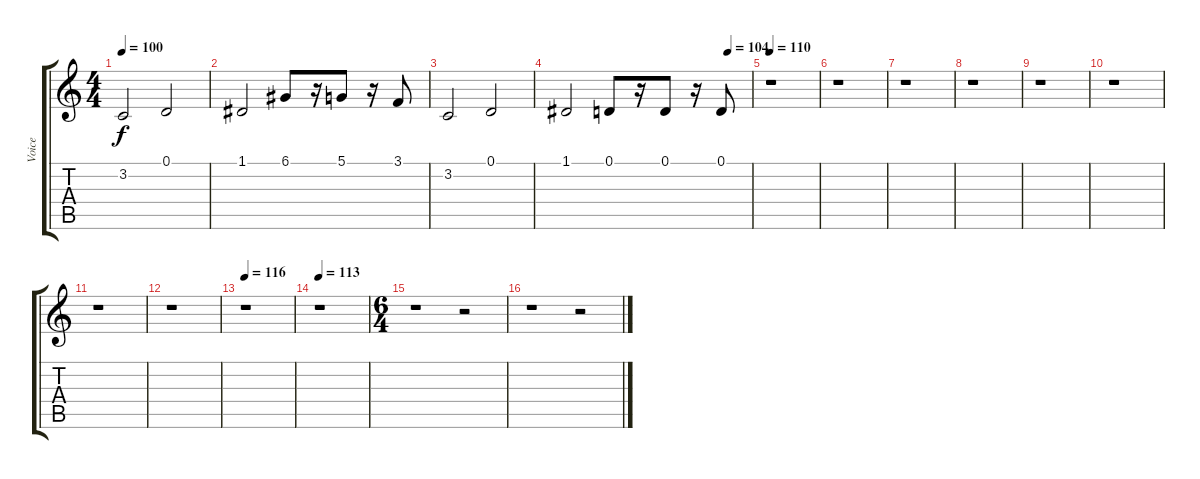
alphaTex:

\track ("Voice" "Voice") {instrument synthvoice}
\staff {score tabs}
\tuning (D4 A3 F3 C3 G2 D2) {hide}
\ts (4 4)
\tempo 100
\clef g2
\ks c
3.2.2{dy f} 0.1.2 |
1.1.2 6.1.8 r.16 5.1.8 r.16 3.1.8 |
3.2.2 0.1.2 |
\tempo (104 0.875)
1.1.2 0.1.8 r.16 0.1.8 r.16 0.1.8 |
\tempo 110
r.1 |
r.1 |
r.1 |
r.1 |
r.1 |
r.1 |
r.1 |
r.1 |
\tempo 116
r.1 |
\tempo 113
r.1 |
\ts (6 4)
r.1 r.2 |
r.1 r.2
